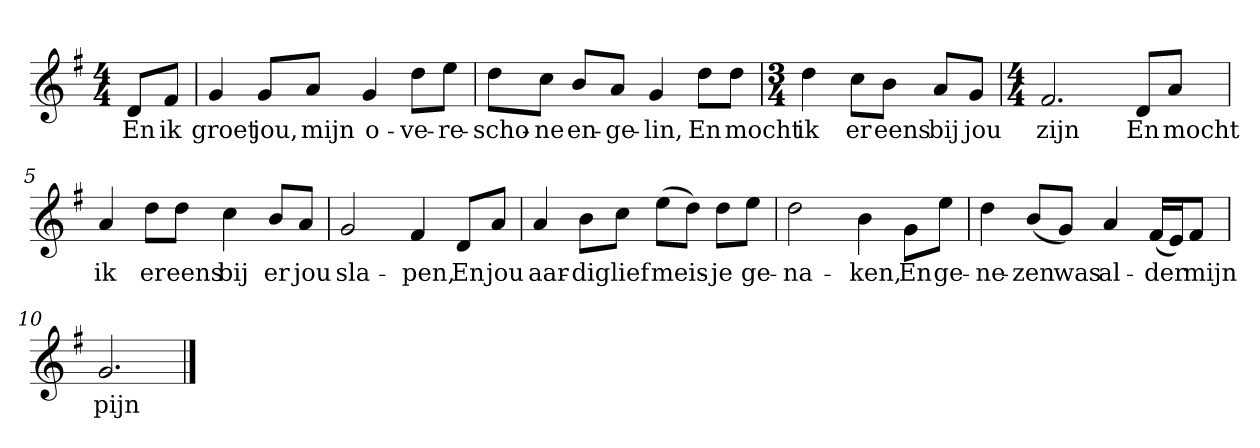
**kern	**text
*part1	*part1
*staff1	*staff1
*clefG2	*
*k[f#]	*
*G:	*
*M4/4	*
*MM120	*
=	=
8d/L	En
8f#/J	ik
=1	=1
4g	groet
8g/L	jou,
8a/J	mijn
4g	o-
8dd\L	-ve-
8ee\J	-re-
=2	=2
8dd\L	-scho-
8cc\J	-ne
8b/L	en-
8a/J	-ge-
4g	-lin,
8dd\L	En
8dd\J	mocht
=3	=3
*M3/4	*
4dd	ik
8cc\L	er
8b\J	eens
8a/L	bij
8g/J	jou
=4	=4
*M4/4	*
2.f#	zijn
8d/L	En
8a/J	mocht
=5	=5
4a	ik
8dd\L	er
8dd\J	eens
4cc	bij
8b/L	er
8a/J	jou
=6	=6
2g	sla-
4f#	-pen,
8d/L	En
8a/J	jou
=7	=7
4a	aar-
8b\L	-dig
8cc\J	lief
(8ee\L	meis-
8dd\J)	.
8dd\L	-je
8ee\J	ge-
=8	=8
2dd	-na-
4b	-ken,
8g\L	En
8ee\J	ge-
=9	=9
4dd	-ne-
(8b/L	-zen
8g/J)	was
4a	al-
(16f#/LL	-der
16e/J)	.
8f#/J	mijn
=10	=10
2.g	pijn
==	==
*-	*-
